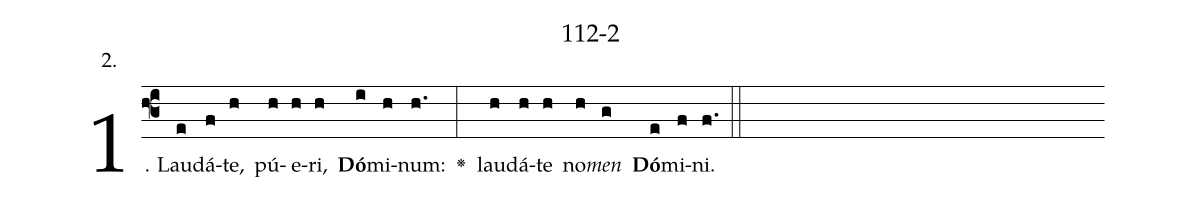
name: 112-2;
annotation: 2.;
%%
(f3)1. Lau(e)dá(f)te,(h) pú(h)e(h)ri,(h) <b>Dó</b>(i)mi(h)num:(h.) <v>\greheightstar</v>(:) lau(h)dá(h)te(h) no(h)<i>men</i>(g) <b>Dó</b>(e)mi(f)ni.(f.) (::)


%E(h) u(h) o(h) u(g) a(e) e.(f.) (::)
